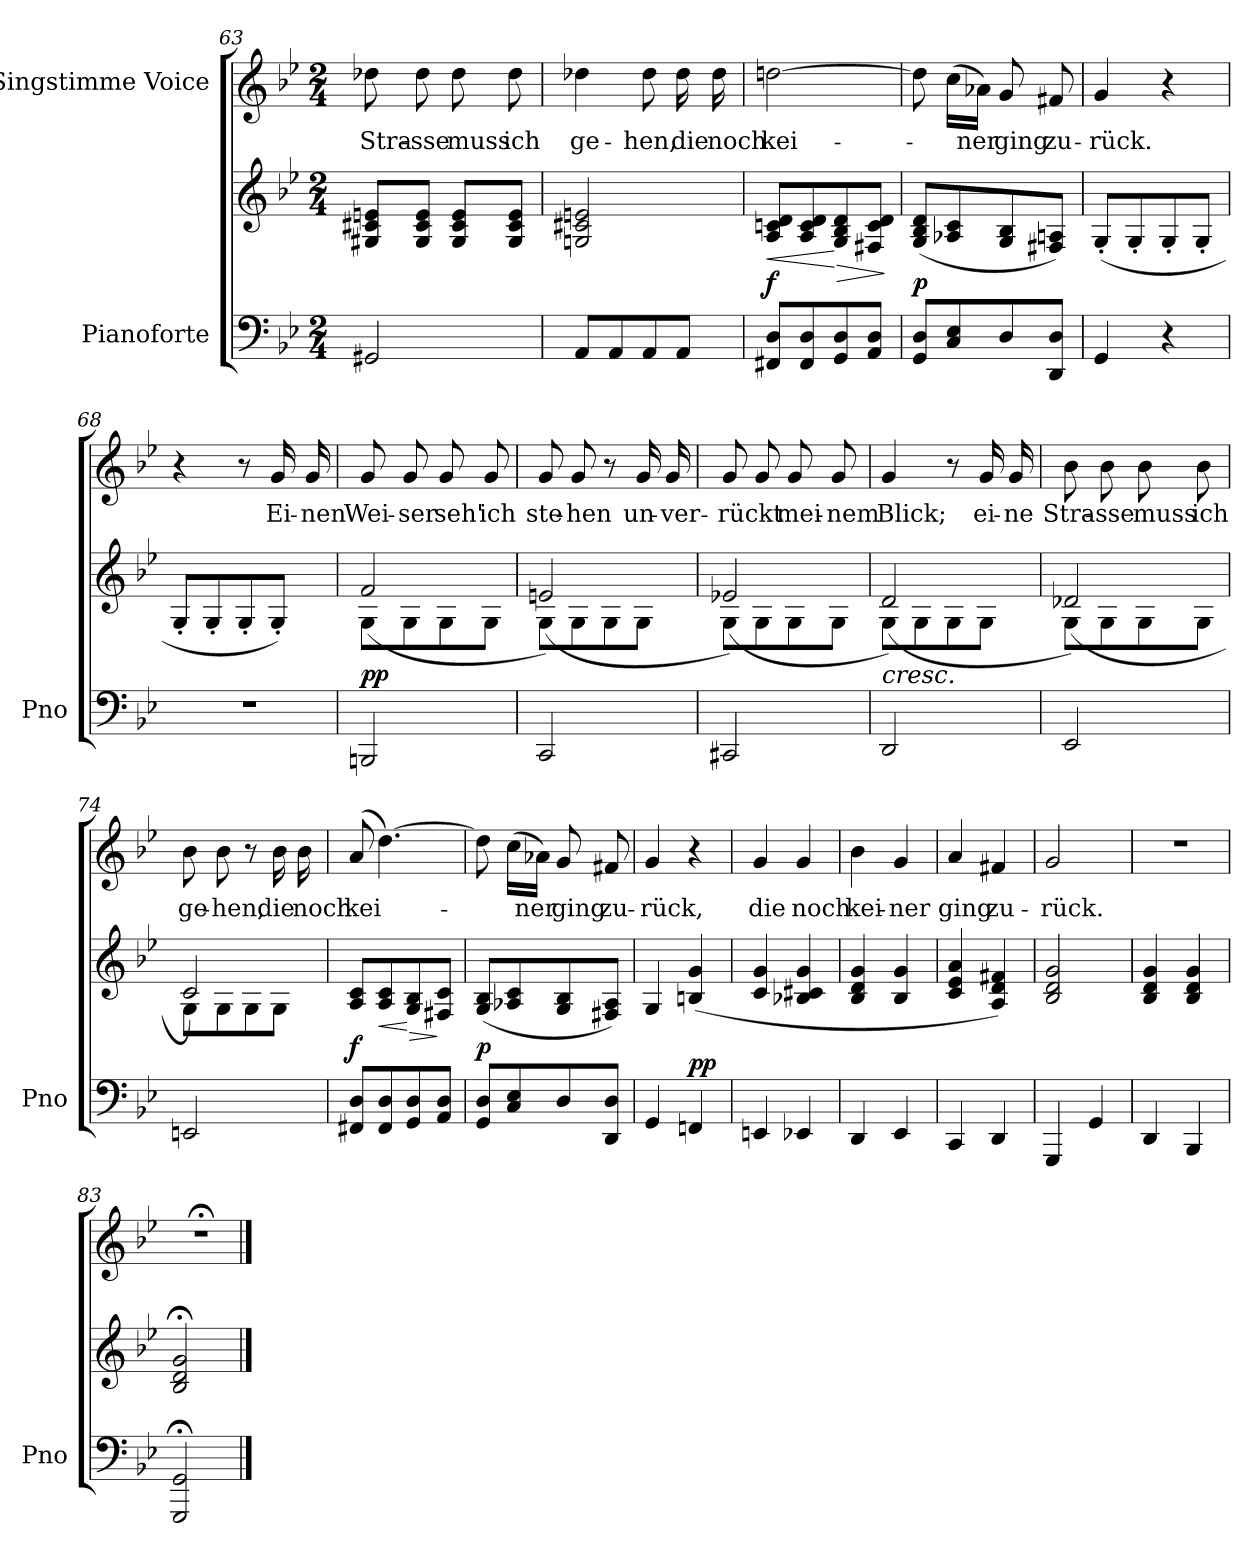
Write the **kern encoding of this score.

**kern	**kern	**dynam	**kern	**text
*part2	*part2	*part2	*part1	*part1
*staff3	*staff2	*staff2/3	*staff1	*staff1
*I"Pianoforte	*	*	*I"Singstimme Voice	*
*I'Pno	*	*	*	*
*clefF4	*clefG2	*	*clefG2	*
*k[b-e-]	*k[b-e-]	*	*k[b-e-]	*
*M2/4	*M2/4	*	*M2/4	*
=63	=63	=63	=63	=63
2GG#X/	8G#X/ 8c#X/ 8en/L	.	8dd-X\	Stra-
.	8G#/ 8c#/ 8e/J	.	8dd-\	-sse
.	8G#/ 8c#/ 8e/L	.	8dd-\	muss
.	8G#/ 8c#/ 8e/J	.	8dd-\	ich
=64	=64	=64	=64	=64
8AA/L	2Gn/ 2c#X/ 2en/	.	4dd-X\	ge-
8AA/	.	.	.	.
8AA/	.	.	8dd-\	-hen,
8AA/J	.	.	16dd-\	die
.	.	.	16dd-\	noch
=65	=65	=65	=65	=65
!	!	!LO:HP:b	!	!
!	!	!LO:DY:n=1:a=2	!	!
8FF#X/ 8D/L	8A/ 8cn/ 8d/L	< f	[2ddn\	-kei-
8FF#/ 8D/	8A/ 8c/ 8d/	.	.	.
!	!	!LO:HP:n=1:b	!	!
8GG/ 8D/	8G/ 8B-/ 8d/	[ >	.	.
8AA/ 8D/J	8F#X/ 8c/ 8d/J	.	.	.
.	.	]	.	.
=66	=66	=66	=66	=66
!	!	!LO:DY:a=2	!	!
8GG/ 8D/L	(8G/ 8B-/ 8d/L	p	8dd\]	.
8C/ 8E-/	8A-X/ 8c/	.	(16cc\LL	.
.	.	.	16a-X\JJ)	-ner
8D/	8G/ 8B-/	.	8g/	ging
8DD/ 8D/J	8F#X/ 8An/J)	.	8f#X/	zu-
=67	=67	=67	=67	=67
4GG/	(<8G'/L	.	4g/	-rück.
.	8G'/	.	.	.
4r	8G'/	.	4r	.
.	8G'/J	.	.	.
=68	=68	=68	=68	=68
2r	8G'/L	.	4r	.
.	8G'/	.	.	.
.	8G'/	.	8r	.
.	8G'/J)	.	16g/	Ei-
.	.	.	16g/	-nen
=69	=69	=69	=69	=69
*	*^	*	*	*
!	!	!	!LO:DY:a=2	!	!
2BBBn/	8G\L	(>2f/	pp	8g/	Wei-
.	8G\	.	.	8g/	-ser
.	8G\	.	.	8g/	seh'
.	8G\J	.	.	8g/	ich
=70	=70	=70	=70	=70	=70
2CC/	8G\L	(2en/)	.	8g/	ste-
.	8G\	.	.	8g/	-hen
.	8G\	.	.	8r	.
.	8G\J	.	.	16g/	un-
.	.	.	.	16g/	-ver-
=71	=71	=71	=71	=71	=71
2CC#X/	8G\L	(2e-X/)	.	8g/	-rückt
.	8G\	.	.	8g/	.
.	8G\	.	.	8g/	mei-
.	8G\J	.	.	8g/	-nem
=72	=72	=72	=72	=72	=72
!	!LO:TX:b:i:t=cresc.	!	!	!	!
2DD/	8G\L	(2d/)	.	4g/	Blick;
.	8G\	.	.	.	.
.	8G\	.	.	8r	.
.	8G\J	.	.	16g/	ei-
.	.	.	.	16g/	-ne
=73	=73	=73	=73	=73	=73
2EE-/	8G\L	(2d-X/)	.	8b-\	Stra-
.	8G\	.	.	8b-\	-sse
.	8G\	.	.	8b-\	muss
.	8G\J	.	.	8b-\	ich
=74	=74	=74	=74	=74	=74
2EEn/	8G\L	2c/)	.	8b-\	ge-
.	8G\	.	.	8b-\	-hen,
.	8G\	.	.	8r	.
.	8G\J	.	.	16b-\	die
.	.	.	.	16b-\	noch
*	*v	*v	*	*	*
=75	=75	=75	=75	=75
!	!	!LO:DY:a=2	!	!
8FF#X/ 8D/L	8A/ 8c/L	f	(8a/	-kei-
!	!	!LO:HP:b	!	!
8FF#/ 8D/	8A/ 8c/	<	[4.dd\)	.
!	!	!LO:HP:n=1:b	!	!
8GG/ 8D/	8G/ 8B-/	[ >	.	.
8AA/ 8D/J	8F#X/ 8c/J	]	.	.
=76	=76	=76	=76	=76
!	!	!LO:DY:a=2	!	!
8GG/ 8D/L	(8G/ 8B-/L	p	8dd\]	.
8C/ 8E-/	8A-X/ 8c/	.	(16cc\LL	.
.	.	.	16a-X\JJ)	-ner
8D/	8G/ 8B-/	.	8g/	ging
8DD/ 8D/J	8F#X/ 8A-/J)	.	8f#X/	zu-
=77	=77	=77	=77	=77
4GG/	4G/	.	4g/	-rück,
!	!	!LO:DY:a=2	!	!
4FFn/	(<4Bn/ 4g/	pp	4r	.
=78	=78	=78	=78	=78
4EEn/	4c/ 4g/	.	4g/	die
4EE-X/	4B-X/ 4c#X/ 4g/	.	4g/	noch
=79	=79	=79	=79	=79
4DD/	4B-/ 4d/ 4g/	.	4b-\	kei-
4EE-/	4B-/ 4g/	.	4g/	-ner
=80	=80	=80	=80	=80
4CC/	4c/ 4e-/ 4a/	.	4a/	ging
4DD/	4A/ 4d/ 4f#X/)	.	4f#X/	zu-
=81	=81	=81	=81	=81
4GGG/	2B-/ 2d/ 2g/	.	2g/	-rück.
4GG/	.	.	.	.
=82	=82	=82	=82	=82
4DD/	4B-/ 4d/ 4g/	.	2r	.
4BBB-/	4B-/ 4d/ 4g/	.	.	.
=83	=83	=83	=83	=83
2GGG/;< 2GG/;<	2B-/;< 2d/;< 2g/;<	.	2r;<	.
==	==	==	==	==
*-	*-	*-	*-	*-
